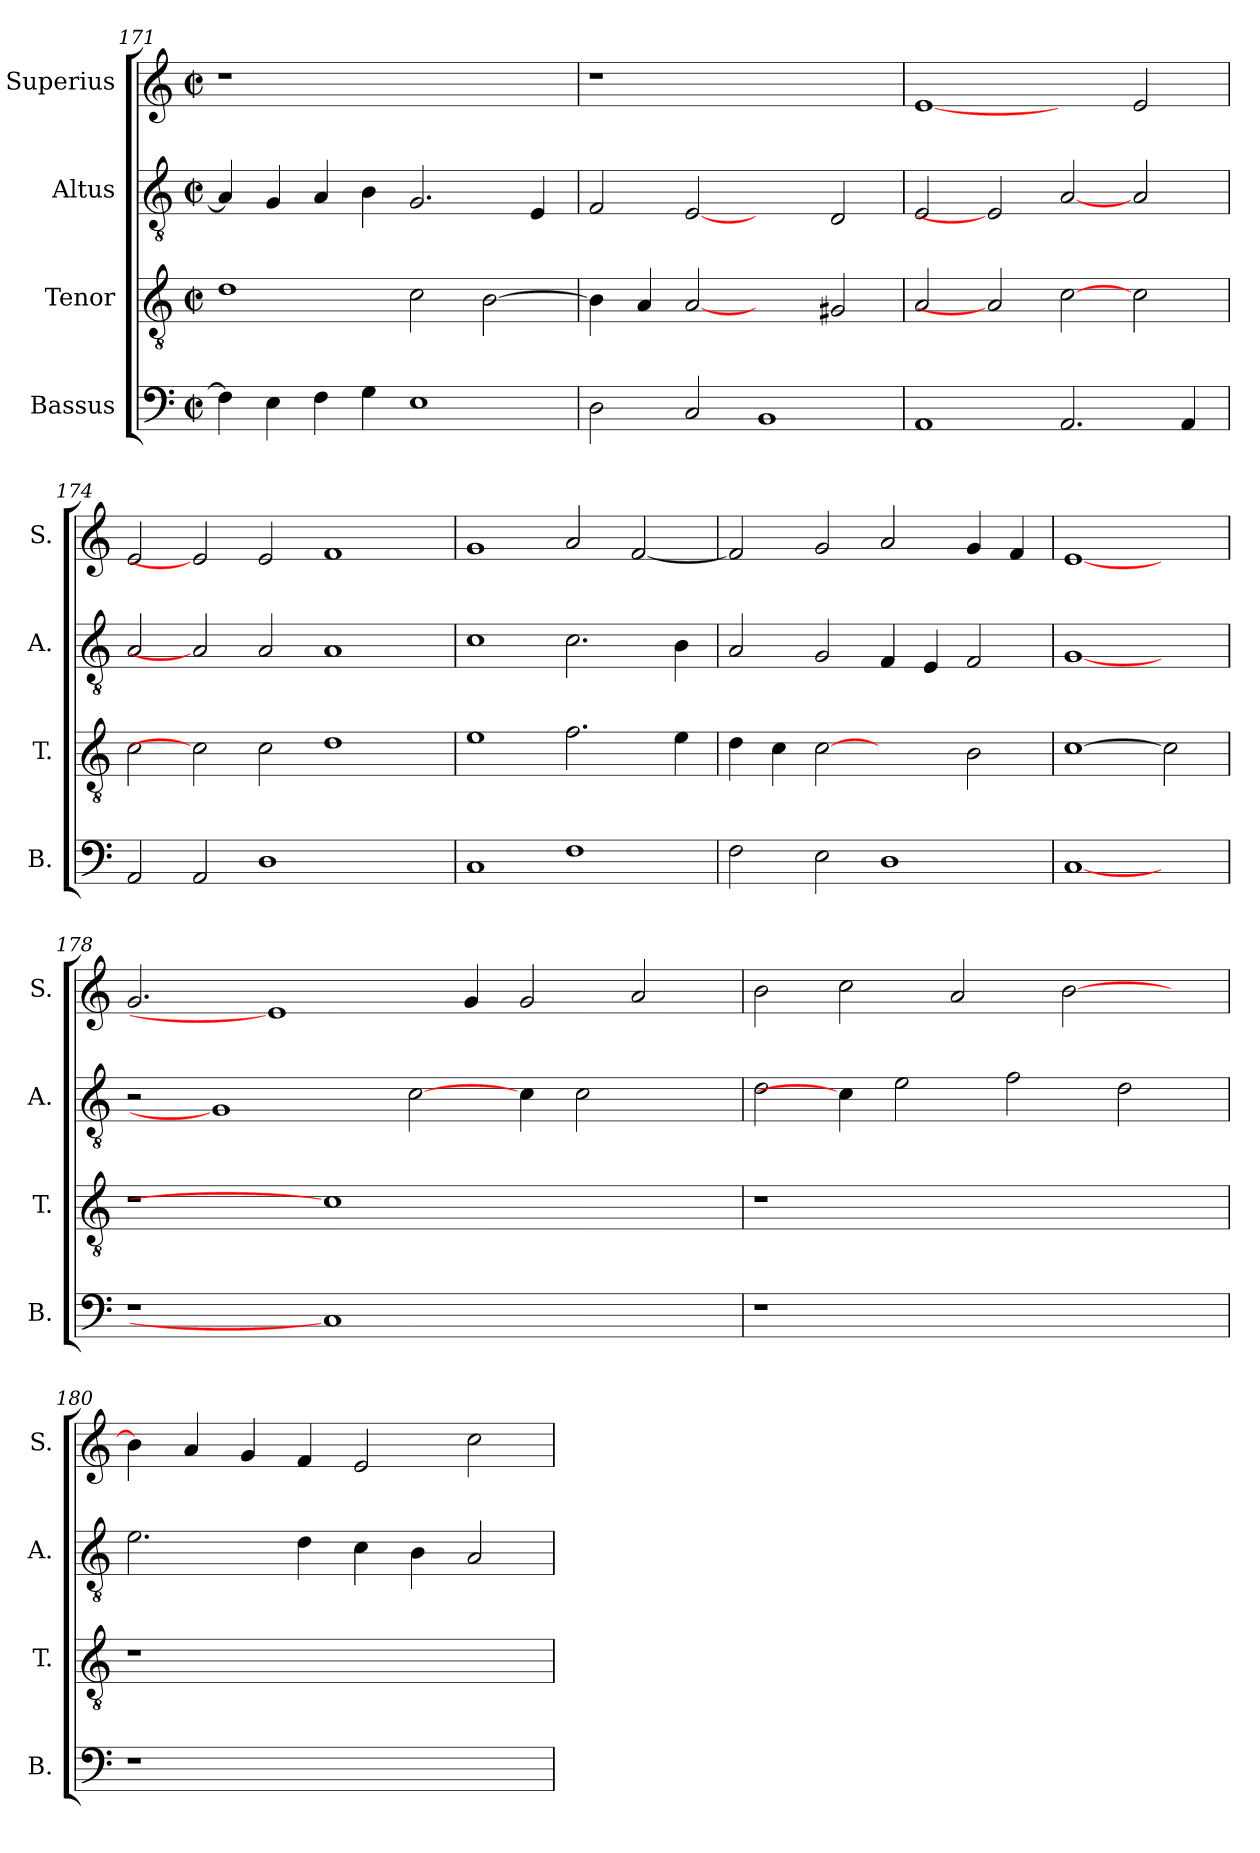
**kern	**kern	**kern	**kern
*part4	*part3	*part2	*part1
*staff4	*staff3	*staff2	*staff1
*I"Bassus	*I"Tenor	*I"Altus	*I"Superius
*I'B.	*I'T.	*I'A.	*I'S.
*clefF4	*clefGv2	*clefGv2	*clefG2
*	*ITrd7c12	*ITrd7c12	*
*k[]	*k[]	*k[]	*k[]
*C:	*C:	*C:	*C:
*M2/2	*M2/2	*M2/2	*M2/2
*met(c|)	*met(c|)	*met(c|)	*met(c|)
=171	=171	=171	=171
!	!	!	!LO:N:vis=1
4Fi\]	1Di	4AAi/]	1r
4Ei\	.	4GGi/	.
4Fi\	.	4AAi/	.
4Gi\	.	4BBi\	.
1Ei	2Ci\	2.GGi/	1ryy
.	[>2BBi\	.	.
.	.	4EEi/	.
!!LO:PB:g=z
=172	=172	=172	=172
!	!	!	!LO:N:vis=1
2Di\	4BBi\]	2FFi/	1r
.	4AAi/	.	.
2Ci/	[2AAi	[2EEi	.
1BBi	2ryy	2ryy	1ryy
.	2GG#Xi/	2DDi/	.
=173	=173	=173	=173
1AAi	2AAi/	2EEi/	[1ei
.	2AAi]	2EEi]	.
2.AAi/	[2Ci	[2AAi	2ryy
.	2Ci\	2AAi/	2ei/
4AAi/	.	.	.
=174	=174	=174	=174
2AAi/	2Ci\	2AAi/	2ei/
2AAi/	2Ci]	2AAi]	2ei]
1Di	2Ci\	2AAi/	2ei/
.	1Di	1AAi	1fi
2ryy	.	.	.
=175	=175	=175	=175
1Ci	1Ei	1Ci	1gi
1Fi	2.Fi\	2.Ci\	2ai/
.	.	.	[<2fi/
.	4Ei\	4BBi\	.
=176	=176	=176	=176
2Fi\	4Di\	2AAi/	2fi/]
.	4Ci\	.	.
2Ei\	[2Ci	2GGi/	2gi/
1Di	2ryy	4FFi/	2ai/
.	.	4EEi/	.
.	2BBi\	2FFi/	4gi/
.	.	.	4fi/
=177	=177	=177	=177
[1Ci	[1Ci	[1GGi	[1ei
2ryy	2Ci]	2ryy	2ryy
!!LO:LB:g=z
=178	=178	=178	=178
!LO:N:vis=1	!LO:N:vis=1	!	!
1r	1r	2r	2.gi/
.	.	1GGi]	.
.	.	.	1ei]
1Ci]	1Ci]	.	.
.	.	[2Ci\	.
.	.	.	4gi/
1ryy	1ryy	4Ci\	2gi/
.	.	2Ci\	.
.	.	.	2ai/
.	.	4ryy	.
=179	=179	=179	=179
!LO:N:vis=1	!LO:N:vis=1	!	!
1r	1r	2Di\	2bi\
.	.	4Ci\]	2cci\
.	.	2Ei\	.
1ryy	1ryy	.	2ai/
.	.	2Fi\	.
.	.	.	[>2bi\
.	.	2Di\	.
4ryy	4ryy	.	4ryy
=180	=180	=180	=180
!LO:N:vis=1	!LO:N:vis=1	!	!
1r	1r	2.Ei\	4bi\]
.	.	.	4ai/
.	.	.	4gi/
.	.	4Di\	4fi/
1ryy	1ryy	4Ci\	2ei/
.	.	4BBi\	.
.	.	2AAi/	2cci\
=	=	=	=
*-	*-	*-	*-
